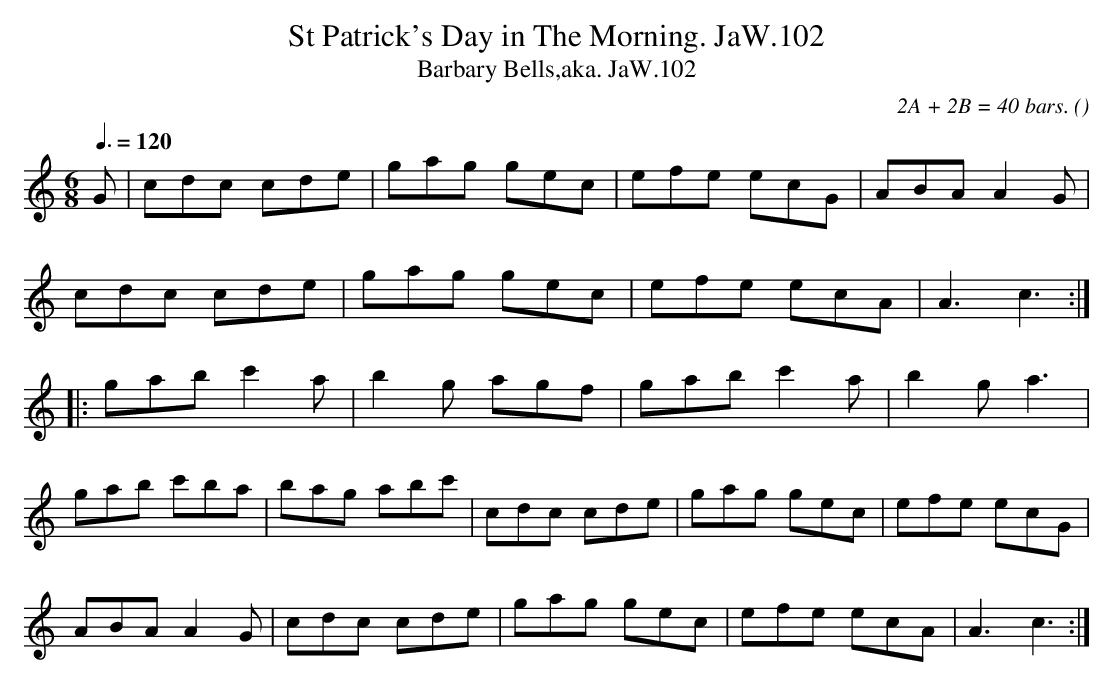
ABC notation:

X:1
T:St Patrick's Day in The Morning. JaW.102
T:Barbary Bells,aka. JaW.102
M:6/8
L:1/8
Q:3/8=120
C:2A + 2B = 40 bars.
O:
K:C
G|cdc cde|gag gec|efe ecG|ABA A2G|
cdc cde|gag gec|efe ecA|A3c3:|
|:gab c'2a|b2g agf|gab c'2a|b2g a3|
gab c'ba|bag abc'|cdc cde|gag gec|efe ecG|
ABA A2G|cdc cde|gag gec|efe ecA|A3c3:|
